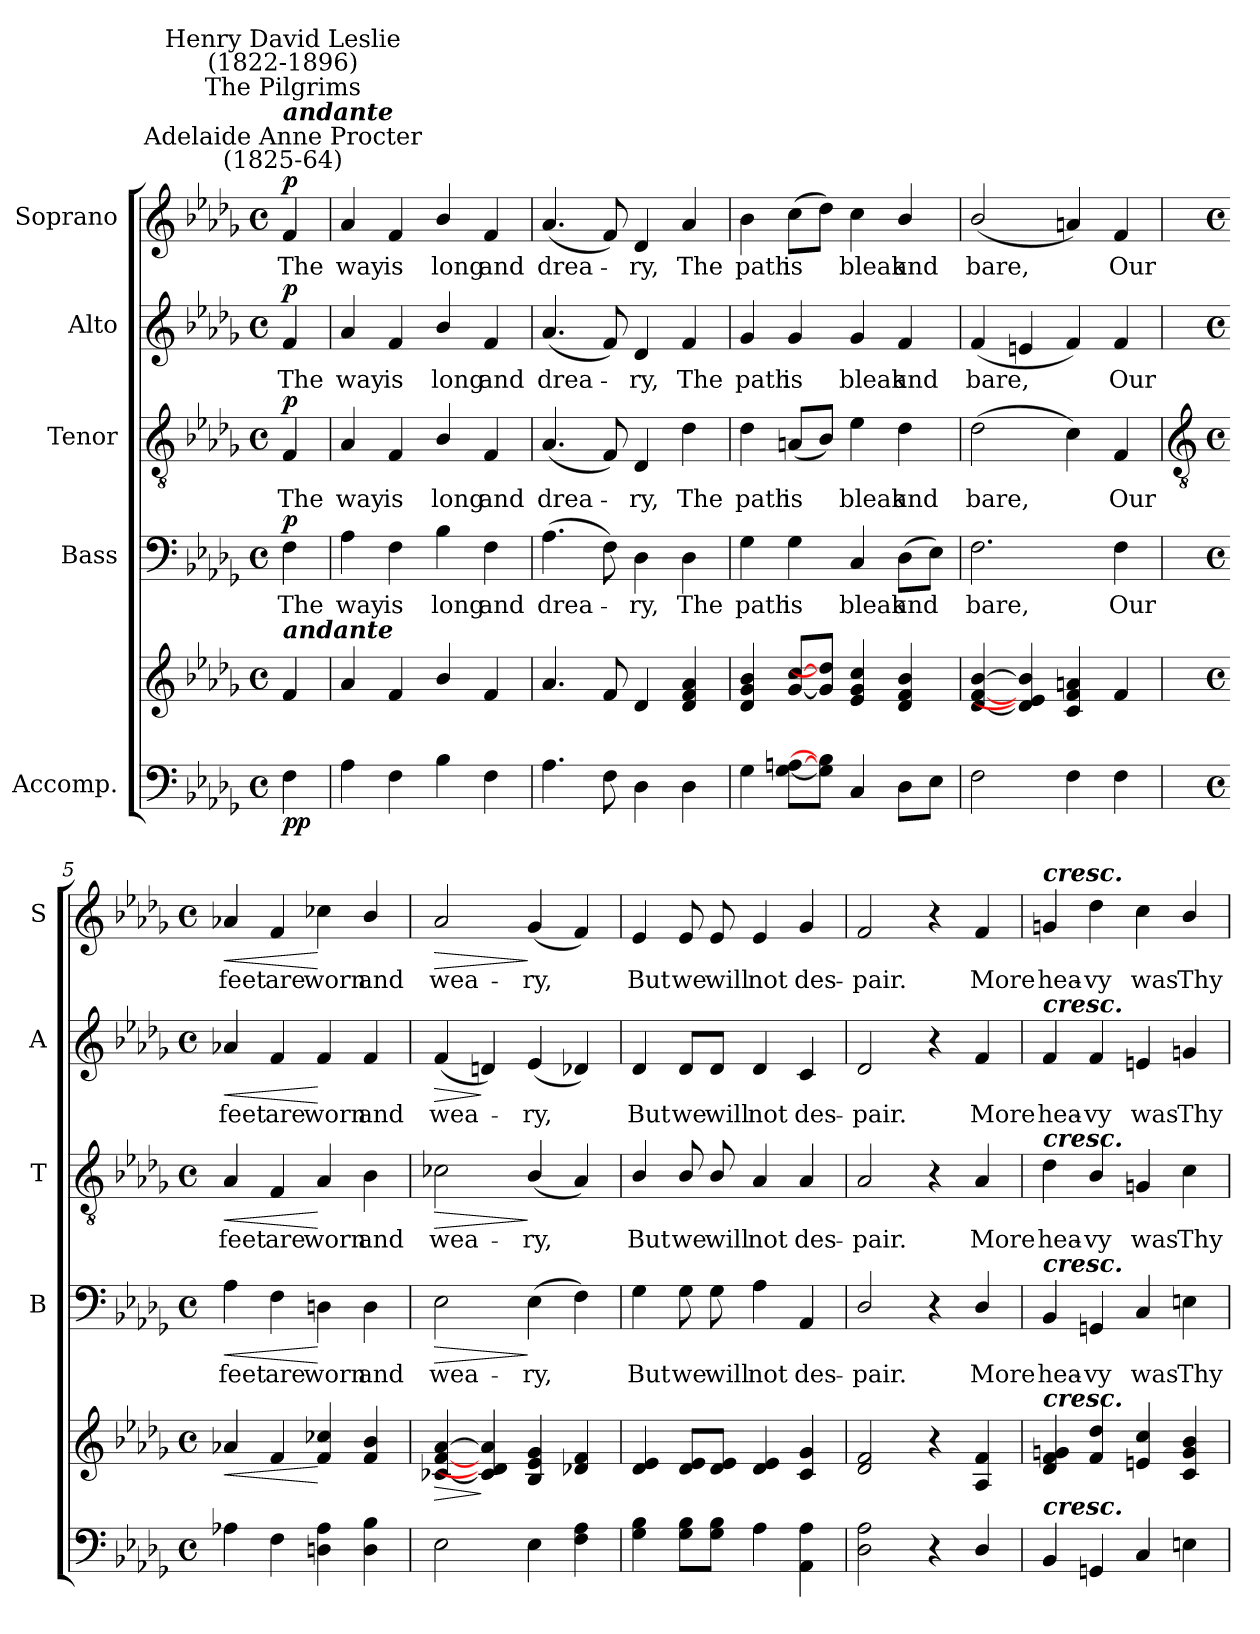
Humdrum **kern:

**kern	**kern	**dynam	**kern	**text	**dynam	**kern	**text	**dynam	**kern	**text	**dynam	**kern	**text	**dynam
*part5	*part5	*part5	*part4	*part4	*part4	*part3	*part3	*part3	*part2	*part2	*part2	*part1	*part1	*part1
*staff6	*staff5	*staff5/6	*staff4	*staff4	*staff4	*staff3	*staff3	*staff3	*staff2	*staff2	*staff2	*staff1	*staff1	*staff1
*I"Accomp.	*	*	*I"Bass	*	*	*I"Tenor	*	*	*I"Alto	*	*	*I"Soprano	*	*
*	*	*	*I'B	*	*	*I'T	*	*	*I'A	*	*	*I'S	*	*
*clefF4	*clefG2	*	*clefF4	*	*	*clefGv2	*	*	*clefG2	*	*	*clefG2	*	*
*k[b-e-a-d-g-]	*k[b-e-a-d-g-]	*	*k[b-e-a-d-g-]	*	*	*k[b-e-a-d-g-]	*	*	*k[b-e-a-d-g-]	*	*	*k[b-e-a-d-g-]	*	*
*D-:	*D-:	*	*D-:	*	*	*D-:	*	*	*D-:	*	*	*D-:	*	*
*M4/4	*M4/4	*	*M4/4	*	*	*M4/4	*	*	*M4/4	*	*	*M4/4	*	*
*met(c)	*met(c)	*	*met(c)	*	*	*met(c)	*	*	*met(c)	*	*	*met(c)	*	*
*MM84	*MM84	*	*MM84	*	*	*MM84	*	*	*MM84	*	*	*MM84	*	*
=	=	=	=	=	=	=	=	=	=	=	=	=	=	=
!	!	!	!	!	!	!	!	!	!	!	!	!LO:TX:a:cj:t=Adelaide Anne Procter\n(1825-64)	!	!
!	!	!	!	!	!	!	!	!	!	!	!	!LO:TX:a:Bi:t=andante	!	!
!	!	!	!	!	!	!	!	!	!	!	!	!LO:TX:a:cj:t=The Pilgrims	!	!
!	!	!	!	!	!	!	!	!	!	!	!	!LO:TX:a:cj:t=Henry David Leslie\n(1822-1896)	!	!
!	!LO:TX:a:Bi:t=andante	!	!	!	!	!	!	!	!	!	!	!	!	!
!	!	!LO:DY:b=2	!	!LO:LY:b	!	!	!LO:LY:b	!	!	!LO:LY:b	!	!	!LO:LY:b	!
!	!	!LO:DY:n=1:b	!	!	!LO:DY:b	!	!	!LO:DY:b	!	!	!LO:DY:b	!	!	!LO:DY:b
4F	4f	p p	4F	The	p	4F	The	p	4f	The	p	4f	The	p
=1	=1	=1	=1	=1	=1	=1	=1	=1	=1	=1	=1	=1	=1	=1
!	!	!	!	!LO:LY:b	!	!	!LO:LY:b	!	!	!LO:LY:b	!	!	!LO:LY:b	!
4A-	4a-	.	4A-	way	.	4A-	way	.	4a-	way	.	4a-	way	.
!	!	!	!	!LO:LY:b	!	!	!LO:LY:b	!	!	!LO:LY:b	!	!	!LO:LY:b	!
4F	4f	.	4F	is	.	4F	is	.	4f	is	.	4f	is	.
!	!	!	!	!LO:LY:b	!	!	!LO:LY:b	!	!	!LO:LY:b	!	!	!LO:LY:b	!
4B-\	4b-/	.	4B-\	long	.	4B-/	long	.	4b-/	long	.	4b-/	long	.
!	!	!	!	!LO:LY:b	!	!	!LO:LY:b	!	!	!LO:LY:b	!	!	!LO:LY:b	!
4F	4f	.	4F	and	.	4F	and	.	4f	and	.	4f	and	.
=2	=2	=2	=2	=2	=2	=2	=2	=2	=2	=2	=2	=2	=2	=2
!	!	!	!	!LO:LY:b	!	!	!LO:LY:b	!	!	!LO:LY:b	!	!	!LO:LY:b	!
4.A-	4.a-	.	(>4.A-	drea-	.	(<4.A-	drea-	.	(<4.a-	drea-	.	(<4.a-	drea-	.
8F	8f	.	8F)	.	.	8F)	.	.	8f)	.	.	8f)	.	.
!	!	!	!	!LO:LY:b	!	!	!LO:LY:b	!	!	!LO:LY:b	!	!	!LO:LY:b	!
4D-	4d-	.	4D-	ry,	.	4D-	ry,	.	4d-	ry,	.	4d-	ry,	.
!	!	!	!	!LO:LY:b	!	!	!LO:LY:b	!	!	!LO:LY:b	!	!	!LO:LY:b	!
4D-	4d- 4f 4a-	.	4D-	The	.	4d-	The	.	4f	The	.	4a-	The	.
=3	=3	=3	=3	=3	=3	=3	=3	=3	=3	=3	=3	=3	=3	=3
!	!	!	!	!LO:LY:b	!	!	!LO:LY:b	!	!	!LO:LY:b	!	!	!LO:LY:b	!
4G-	4d- 4g- 4b-	.	4G-	path	.	4d-	path	.	4g-	path	.	4b-	path	.
!	!	!	!	!LO:LY:b	!	!	!LO:LY:b	!	!	!LO:LY:b	!	!	!LO:LY:b	!
[8G- [8AnL	[8g-/ [8cc/L	.	4G-	is	.	(<8AnL	is	.	4g-	is	.	(>8ccL	is	.
8G-] 8B-]J	8g-/] 8dd-/]J	.	.	.	.	8B-J)	.	.	.	.	.	8dd-J)	.	.
!	!	!	!	!LO:LY:b	!	!	!LO:LY:b	!	!	!LO:LY:b	!	!	!LO:LY:b	!
4C	4e- 4g- 4cc	.	4C	bleak	.	4e-	bleak	.	4g-	bleak	.	4cc	bleak	.
!	!	!	!	!LO:LY:b	!	!	!LO:LY:b	!	!	!LO:LY:b	!	!	!LO:LY:b	!
8D-L	4d-/ 4f/ 4b-/	.	(>8D-L	and	.	4d-	and	.	4f	and	.	4b-/	and	.
8E-J	.	.	8E-J)	.	.	.	.	.	.	.	.	.	.	.
=4	=4	=4	=4	=4	=4	=4	=4	=4	=4	=4	=4	=4	=4	=4
!	!	!	!	!LO:LY:b	!	!	!LO:LY:b	!	!	!LO:LY:b	!	!	!LO:LY:b	!
2F	[4d-/ [4f/ [4b-/	.	2.F	bare,	.	(>2d-	bare,	.	(<4f	bare,	.	(<2b-/	bare,	.
.	4d-] 4e] 4b-]	.	.	.	.	.	.	.	4en	.	.	.	.	.
4F	4c 4f 4an	.	.	.	.	4c)	.	.	4f)	.	.	4an)	.	.
!	!	!	!	!LO:LY:b	!	!	!LO:LY:b	!	!	!LO:LY:b	!	!	!LO:LY:b	!
4F	4f	.	4F	Our	.	4F	Our	.	4f	Our	.	4f	Our	.
!!LO:LB:g=z
=5	=5	=5	=5	=5	=5	=5	=5	=5	=5	=5	=5	=5	=5	=5
*	*	*	*	*	*	*clefGv2	*	*	*	*	*	*	*	*
*M4/4	*M4/4	*	*M4/4	*	*	*M4/4	*	*	*M4/4	*	*	*M4/4	*	*
*met(c)	*met(c)	*	*met(c)	*	*	*met(c)	*	*	*met(c)	*	*	*met(c)	*	*
!	!	!LO:HP:b	!	!LO:LY:b	!LO:HP:b	!	!LO:LY:b	!LO:HP:b	!	!LO:LY:b	!LO:HP:b	!	!LO:LY:b	!LO:HP:b
4A-X	4a-X	<	4A-	feet	<	4A-	feet	<	4a-X	feet	<	4a-X	feet	<
!	!	!	!	!LO:LY:b	!	!	!LO:LY:b	!	!	!LO:LY:b	!	!	!LO:LY:b	!
4F	4f	.	4F	are	.	4F	are	.	4f	are	.	4f	are	.
!	!	!	!	!LO:LY:b	!	!	!LO:LY:b	!	!	!LO:LY:b	!	!	!LO:LY:b	!
4Dn 4A-	4f 4cc-X	[	4Dn	worn	[	4A-	worn	[	4f	worn	[	4cc-X	worn	[
!	!	!	!	!LO:LY:b	!	!	!LO:LY:b	!	!	!LO:LY:b	!	!	!LO:LY:b	!
4D 4B-	4f/ 4b-/	.	4D	and	.	4B-	and	.	4f	and	.	4b-/	and	.
=6	=6	=6	=6	=6	=6	=6	=6	=6	=6	=6	=6	=6	=6	=6
!	!	!LO:HP:b	!	!LO:LY:b	!LO:HP:b	!	!LO:LY:b	!LO:HP:b	!	!LO:LY:b	!LO:HP:b	!	!LO:LY:b	!LO:HP:b
2E-	[4c-X [4f [4a-	>	2E-	wea-	>	2c-X	wea-	>	(<4f	wea-	>	2a-	wea-	>
.	4c-] 4d] 4a-]	]	.	.	.	.	.	.	4dn)	.	]	.	.	.
!	!	!	!	!LO:LY:b	!	!	!LO:LY:b	!	!	!LO:LY:b	!	!	!LO:LY:b	!
4E-	4B- 4e- 4g-	.	(>4E-	-ry,	]	(<4B-/	-ry,	]	(<4e-	ry,	.	(<4g-	-ry,	]
4F 4A-	4d-X 4f	.	4F)	.	.	4A-)	.	.	4d-X)	.	.	4f)	.	.
=7	=7	=7	=7	=7	=7	=7	=7	=7	=7	=7	=7	=7	=7	=7
!	!	!	!	!LO:LY:b	!	!	!LO:LY:b	!	!	!LO:LY:b	!	!	!LO:LY:b	!
4G- 4B-	4d- 4e-	.	4G-	But	.	4B-/	But	.	4d-	But	.	4e-	But	.
!	!	!	!	!LO:LY:b	!	!	!LO:LY:b	!	!	!LO:LY:b	!	!	!LO:LY:b	!
8G- 8B-L	8d- 8e-L	.	8G-	we	.	8B-/	we	.	8d-/L	we	.	8e-	we	.
!	!	!	!	!LO:LY:b	!	!	!LO:LY:b	!	!	!LO:LY:b	!	!	!LO:LY:b	!
8G- 8B-J	8d- 8e-J	.	8G-	will	.	8B-/	will	.	8d-/J	will	.	8e-	will	.
!	!	!	!	!LO:LY:b	!	!	!LO:LY:b	!	!	!LO:LY:b	!	!	!LO:LY:b	!
4A-	4d- 4e-	.	4A-	not	.	4A-	not	.	4d-	not	.	4e-	not	.
!	!	!	!	!LO:LY:b	!	!	!LO:LY:b	!	!	!LO:LY:b	!	!	!LO:LY:b	!
4AA- 4A-	4c 4g-	.	4AA-	des-	.	4A-	des-	.	4c	des-	.	4g-	des-	.
=8	=8	=8	=8	=8	=8	=8	=8	=8	=8	=8	=8	=8	=8	=8
!	!	!	!	!LO:LY:b	!	!	!LO:LY:b	!	!	!LO:LY:b	!	!	!LO:LY:b	!
2D-\ 2A-\	2d- 2f	.	2D-/	-pair.	.	2A-	-pair.	.	2d-	-pair.	.	2f	-pair.	.
4r	4r	.	4r	.	.	4r	.	.	4r	.	.	4r	.	.
!	!	!	!	!LO:LY:b	!	!	!LO:LY:b	!	!	!LO:LY:b	!	!	!LO:LY:b	!
4D-/	4A- 4f	.	4D-/	More	.	4A-	More	.	4f	More	.	4f	More	.
=9	=9	=9	=9	=9	=9	=9	=9	=9	=9	=9	=9	=9	=9	=9
!	!	!	!	!	!	!	!	!	!	!	!	!LO:TX:a:Bi:t=cresc.	!	!
!	!	!	!	!	!	!	!	!	!LO:TX:a:Bi:t=cresc.	!	!	!	!	!
!	!	!	!	!	!	!LO:TX:a:Bi:t=cresc.	!	!	!	!	!	!	!	!
!	!	!	!LO:TX:a:Bi:t=cresc.	!	!	!	!	!	!	!	!	!	!	!
!	!LO:TX:a:Bi:t=cresc.	!	!	!	!	!	!	!	!	!	!	!	!	!
!LO:TX:a:Bi:t=cresc.	!	!	!	!	!	!	!	!	!	!	!	!	!	!
!	!	!	!	!LO:LY:b	!	!	!LO:LY:b	!	!	!LO:LY:b	!	!	!LO:LY:b	!
4BB-	4d- 4f 4gn	.	4BB-	hea-	.	4d-	hea-	.	4f	hea-	.	4gn	hea-	.
!	!	!	!	!LO:LY:b	!	!	!LO:LY:b	!	!	!LO:LY:b	!	!	!LO:LY:b	!
4GGn	4f 4dd-	.	4GGn	-vy	.	4B-/	-vy	.	4f	-vy	.	4dd-	-vy	.
!	!	!	!	!LO:LY:b	!	!	!LO:LY:b	!	!	!LO:LY:b	!	!	!LO:LY:b	!
4C	4en 4cc	.	4C	was	.	4Gn	was	.	4en	was	.	4cc	was	.
!	!	!	!	!LO:LY:b	!	!	!LO:LY:b	!	!	!LO:LY:b	!	!	!LO:LY:b	!
4En	4c/ 4g/ 4b-/	.	4En	Thy	.	4c	Thy	.	4gn	Thy	.	4b-/	Thy	.
=	=	=	=	=	=	=	=	=	=	=	=	=	=	=
*-	*-	*-	*-	*-	*-	*-	*-	*-	*-	*-	*-	*-	*-	*-
